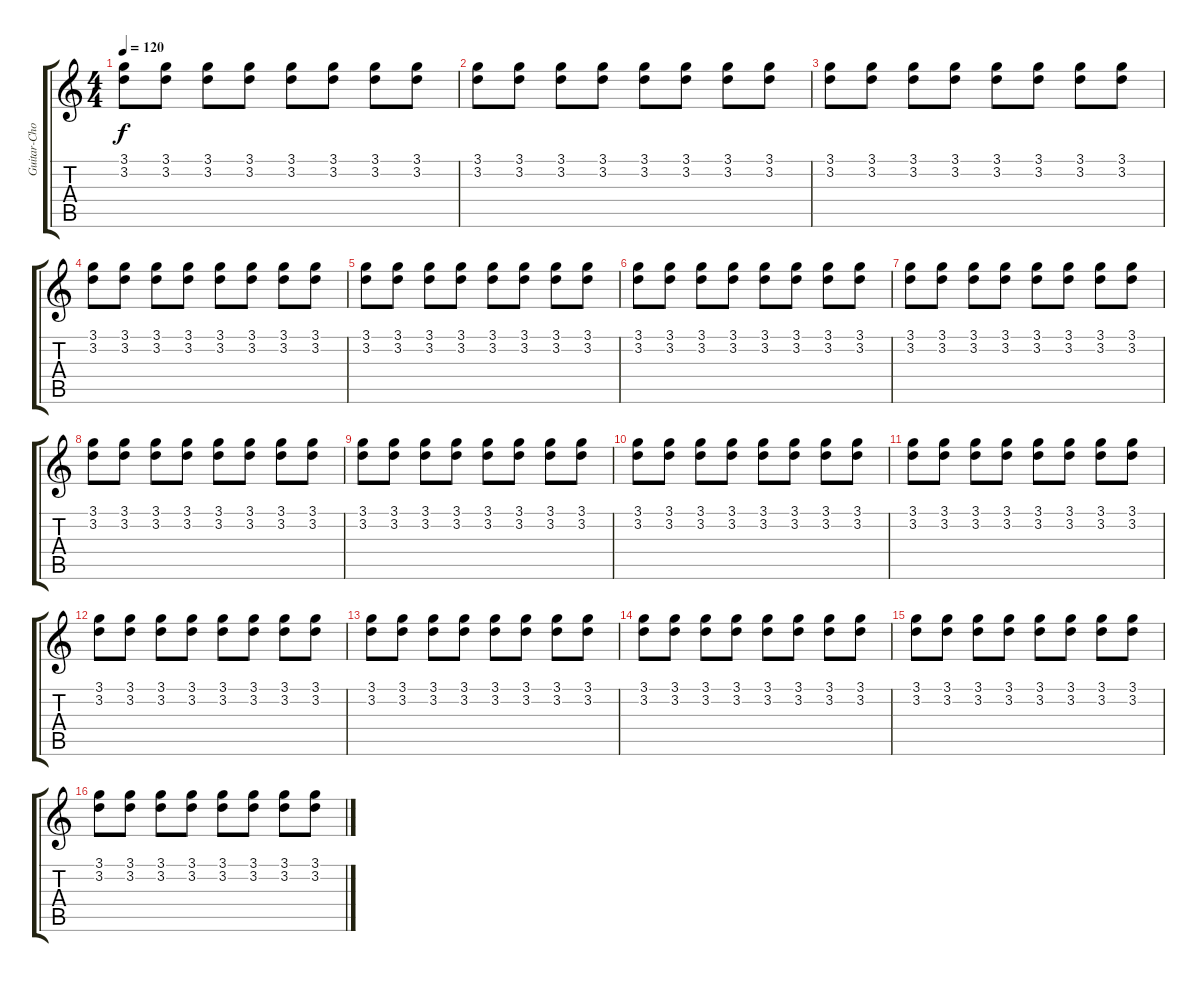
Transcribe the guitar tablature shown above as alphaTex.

\track ("Guitar-Chords" "Guitar-Cho") {instrument acousticguitarsteel}
\staff {score tabs}
\tuning (E4 B3 G3 D3 A2 E2) {hide}
\ts (4 4)
\tempo 120
\clef g2
\ks c
(3.1 3.2).8{dy f} (3.1 3.2).8 (3.1 3.2).8 (3.1 3.2).8 (3.1 3.2).8 (3.1 3.2).8 (3.1 3.2).8 (3.1 3.2).8 |
(3.1 3.2).8 (3.1 3.2).8 (3.1 3.2).8 (3.1 3.2).8 (3.1 3.2).8 (3.1 3.2).8 (3.1 3.2).8 (3.1 3.2).8 |
(3.1 3.2).8 (3.1 3.2).8 (3.1 3.2).8 (3.1 3.2).8 (3.1 3.2).8 (3.1 3.2).8 (3.1 3.2).8 (3.1 3.2).8 |
(3.1 3.2).8 (3.1 3.2).8 (3.1 3.2).8 (3.1 3.2).8 (3.1 3.2).8 (3.1 3.2).8 (3.1 3.2).8 (3.1 3.2).8 |
(3.1 3.2).8 (3.1 3.2).8 (3.1 3.2).8 (3.1 3.2).8 (3.1 3.2).8 (3.1 3.2).8 (3.1 3.2).8 (3.1 3.2).8 |
(3.1 3.2).8 (3.1 3.2).8 (3.1 3.2).8 (3.1 3.2).8 (3.1 3.2).8 (3.1 3.2).8 (3.1 3.2).8 (3.1 3.2).8 |
(3.1 3.2).8 (3.1 3.2).8 (3.1 3.2).8 (3.1 3.2).8 (3.1 3.2).8 (3.1 3.2).8 (3.1 3.2).8 (3.1 3.2).8 |
(3.1 3.2).8 (3.1 3.2).8 (3.1 3.2).8 (3.1 3.2).8 (3.1 3.2).8 (3.1 3.2).8 (3.1 3.2).8 (3.1 3.2).8 |
(3.1 3.2).8 (3.1 3.2).8 (3.1 3.2).8 (3.1 3.2).8 (3.1 3.2).8 (3.1 3.2).8 (3.1 3.2).8 (3.1 3.2).8 |
(3.1 3.2).8 (3.1 3.2).8 (3.1 3.2).8 (3.1 3.2).8 (3.1 3.2).8 (3.1 3.2).8 (3.1 3.2).8 (3.1 3.2).8 |
(3.1 3.2).8 (3.1 3.2).8 (3.1 3.2).8 (3.1 3.2).8 (3.1 3.2).8 (3.1 3.2).8 (3.1 3.2).8 (3.1 3.2).8 |
(3.1 3.2).8 (3.1 3.2).8 (3.1 3.2).8 (3.1 3.2).8 (3.1 3.2).8 (3.1 3.2).8 (3.1 3.2).8 (3.1 3.2).8 |
(3.1 3.2).8 (3.1 3.2).8 (3.1 3.2).8 (3.1 3.2).8 (3.1 3.2).8 (3.1 3.2).8 (3.1 3.2).8 (3.1 3.2).8 |
(3.1 3.2).8 (3.1 3.2).8 (3.1 3.2).8 (3.1 3.2).8 (3.1 3.2).8 (3.1 3.2).8 (3.1 3.2).8 (3.1 3.2).8 |
(3.1 3.2).8 (3.1 3.2).8 (3.1 3.2).8 (3.1 3.2).8 (3.1 3.2).8 (3.1 3.2).8 (3.1 3.2).8 (3.1 3.2).8 |
(3.1 3.2).8 (3.1 3.2).8 (3.1 3.2).8 (3.1 3.2).8 (3.1 3.2).8 (3.1 3.2).8 (3.1 3.2).8 (3.1 3.2).8
